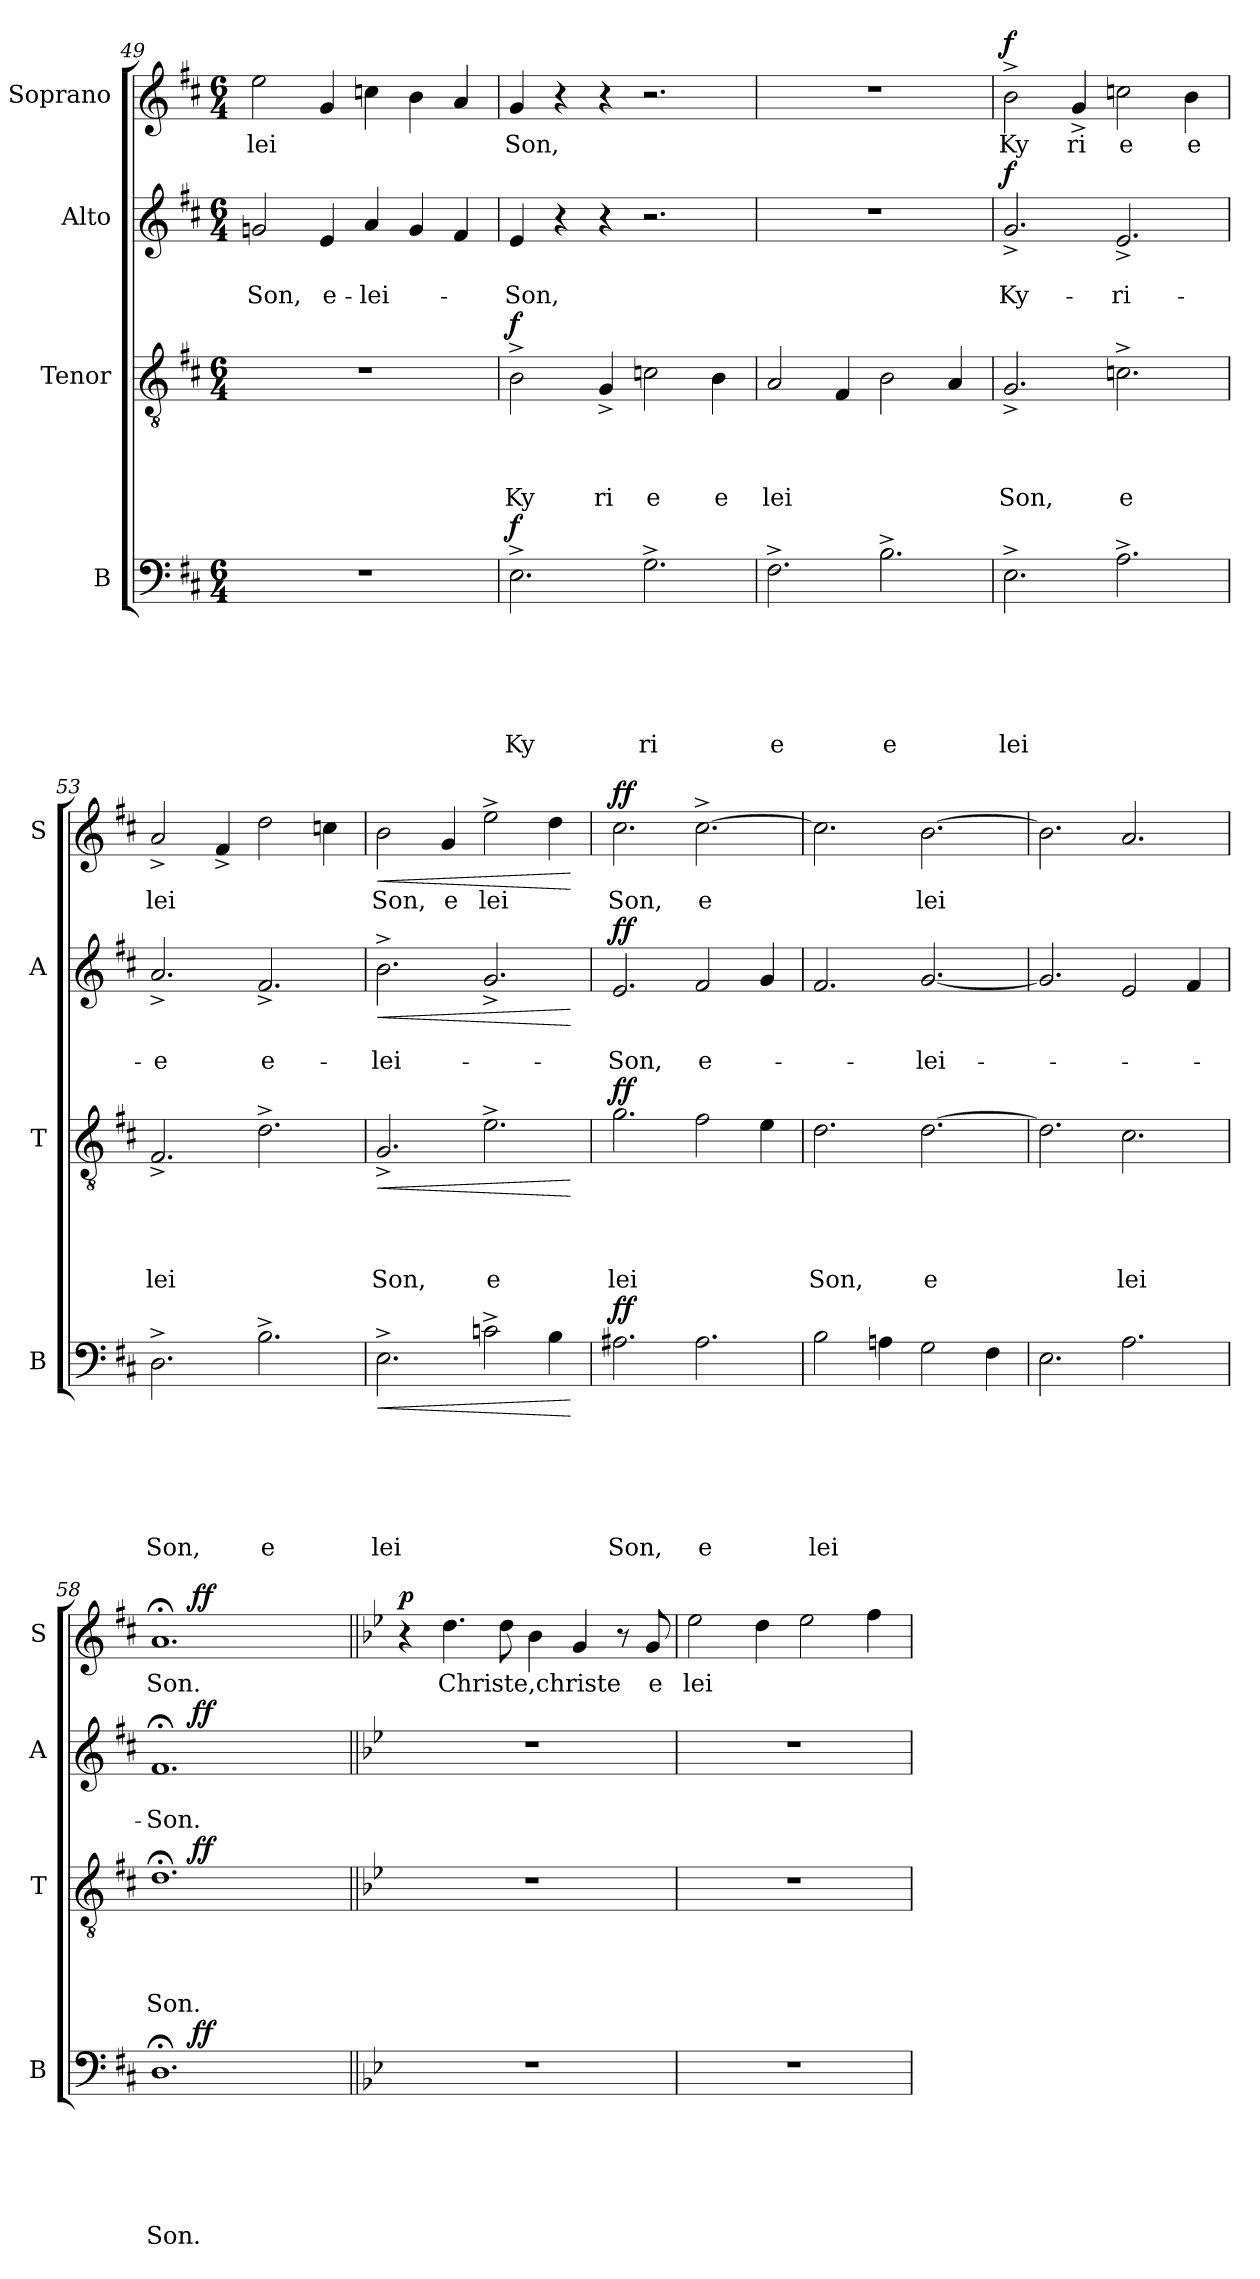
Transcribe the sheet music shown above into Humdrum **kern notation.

**kern	**text	**text	**text	**text	**text	**text	**dynam	**kern	**text	**text	**text	**text	**dynam	**kern	**text	**text	**dynam	**kern	**text	**dynam
*part4	*part4	*part4	*part4	*part4	*part4	*part4	*part4	*part3	*part3	*part3	*part3	*part3	*part3	*part2	*part2	*part2	*part2	*part1	*part1	*part1
*staff4	*staff4	*staff4	*staff4	*staff4	*staff4	*staff4	*staff4	*staff3	*staff3	*staff3	*staff3	*staff3	*staff3	*staff2	*staff2	*staff2	*staff2	*staff1	*staff1	*staff1
*I"B	*	*	*	*	*	*	*	*I"Tenor	*	*	*	*	*	*I"Alto	*	*	*	*I"Soprano	*	*
*I'B	*	*	*	*	*	*	*	*I'T	*	*	*	*	*	*I'A	*	*	*	*I'S	*	*
*clefF4	*	*	*	*	*	*	*	*clefGv2	*	*	*	*	*	*clefG2	*	*	*	*clefG2	*	*
*k[f#c#]	*	*	*	*	*	*	*	*k[f#c#]	*	*	*	*	*	*k[f#c#]	*	*	*	*k[f#c#]	*	*
*D:	*	*	*	*	*	*	*	*D:	*	*	*	*	*	*D:	*	*	*	*D:	*	*
*M6/4	*	*	*	*	*	*	*	*M6/4	*	*	*	*	*	*M6/4	*	*	*	*M6/4	*	*
=49	=49	=49	=49	=49	=49	=49	=49	=49	=49	=49	=49	=49	=49	=49	=49	=49	=49	=49	=49	=49
!LO:N:vis=1	!	!	!	!	!	!	!	!LO:N:vis=1	!	!	!	!	!	!	!	!LO:LY:b	!	!	!LO:LY:b	!
1.r	.	.	.	.	.	.	.	1.r	.	.	.	.	.	2gn/	.	-Son,	.	2ee\	lei	.
!	!	!	!	!	!	!	!	!	!	!	!	!	!	!	!	!LO:LY:b	!	!	!	!
.	.	.	.	.	.	.	.	.	.	.	.	.	.	4e/	.	e-	.	4g/	.	.
!	!	!	!	!	!	!	!	!	!	!	!	!	!	!	!	!LO:LY:b	!	!	!	!
.	.	.	.	.	.	.	.	.	.	.	.	.	.	4a/	.	-lei-	.	4ccn\	.	.
.	.	.	.	.	.	.	.	.	.	.	.	.	.	4g/	.	.	.	4b\	.	.
.	.	.	.	.	.	.	.	.	.	.	.	.	.	4f#/	.	.	.	4a/	.	.
=50	=50	=50	=50	=50	=50	=50	=50	=50	=50	=50	=50	=50	=50	=50	=50	=50	=50	=50	=50	=50
!	!	!	!	!	!	!LO:LY:b	!LO:DY:a	!	!	!	!	!LO:LY:b	!LO:DY:a	!	!	!LO:LY:b	!	!	!LO:LY:b	!
2.E^>\	.	.	.	.	.	Ky	f	2B^>\	.	.	.	Ky	f	4e/	.	-Son,	.	4g/	Son,	.
.	.	.	.	.	.	.	.	.	.	.	.	.	.	4r	.	.	.	4r	.	.
!	!	!	!	!	!	!	!	!	!	!	!	!LO:LY:b	!	!	!	!	!	!	!	!
.	.	.	.	.	.	.	.	4G^</	.	.	.	ri	.	4r	.	.	.	4r	.	.
!	!	!	!	!	!	!LO:LY:b	!	!	!	!	!	!LO:LY:b	!	!	!	!	!	!	!	!
2.G^>\	.	.	.	.	.	ri	.	2cn\	.	.	.	e	.	2.r	.	.	.	2.r	.	.
!	!	!	!	!	!	!	!	!	!	!	!	!LO:LY:b	!	!	!	!	!	!	!	!
.	.	.	.	.	.	.	.	4B\	.	.	.	e	.	.	.	.	.	.	.	.
!!LO:LB:g=z
=51	=51	=51	=51	=51	=51	=51	=51	=51	=51	=51	=51	=51	=51	=51	=51	=51	=51	=51	=51	=51
!	!	!	!	!	!	!LO:LY:b	!	!	!	!	!	!LO:LY:b	!	!LO:N:vis=1	!	!	!	!LO:N:vis=1	!	!
2.F#^>\	.	.	.	.	.	e	.	2A/	.	.	.	lei	.	1.r	.	.	.	1.r	.	.
.	.	.	.	.	.	.	.	4F#/	.	.	.	.	.	.	.	.	.	.	.	.
!	!	!	!	!	!	!LO:LY:b	!	!	!	!	!	!	!	!	!	!	!	!	!	!
2.B^>\	.	.	.	.	.	e	.	2B\	.	.	.	.	.	.	.	.	.	.	.	.
.	.	.	.	.	.	.	.	4A/	.	.	.	.	.	.	.	.	.	.	.	.
=52	=52	=52	=52	=52	=52	=52	=52	=52	=52	=52	=52	=52	=52	=52	=52	=52	=52	=52	=52	=52
!	!	!	!	!	!	!LO:LY:b	!	!	!	!	!	!LO:LY:b	!	!	!	!LO:LY:b	!LO:DY:a	!	!LO:LY:b	!LO:DY:a
2.E^>\	.	.	.	.	.	lei	.	2.G^</	.	.	.	Son,	.	2.g^</	.	Ky-	f	2b^>\	Ky	f
!	!	!	!	!	!	!	!	!	!	!	!	!	!	!	!	!	!	!	!LO:LY:b	!
.	.	.	.	.	.	.	.	.	.	.	.	.	.	.	.	.	.	4g^</	ri	.
!	!	!	!	!	!	!	!	!	!	!	!	!LO:LY:b	!	!	!	!LO:LY:b	!	!	!LO:LY:b	!
2.A^>\	.	.	.	.	.	.	.	2.cn^>\	.	.	.	e	.	2.e^</	.	-ri-	.	2ccn\	e	.
!	!	!	!	!	!	!	!	!	!	!	!	!	!	!	!	!	!	!	!LO:LY:b	!
.	.	.	.	.	.	.	.	.	.	.	.	.	.	.	.	.	.	4b\	e	.
=53	=53	=53	=53	=53	=53	=53	=53	=53	=53	=53	=53	=53	=53	=53	=53	=53	=53	=53	=53	=53
!	!	!	!	!	!	!LO:LY:b	!	!	!	!	!	!LO:LY:b	!	!	!	!LO:LY:b	!	!	!LO:LY:b	!
2.D^>\	.	.	.	.	.	Son,	.	2.F#^</	.	.	.	lei	.	2.a^</	.	-e	.	2a^</	lei	.
.	.	.	.	.	.	.	.	.	.	.	.	.	.	.	.	.	.	4f#^</	.	.
!	!	!	!	!	!	!LO:LY:b	!	!	!	!	!	!	!	!	!	!LO:LY:b	!	!	!	!
2.B^>\	.	.	.	.	.	e	.	2.d^>\	.	.	.	.	.	2.f#^</	.	e-	.	2dd\	.	.
.	.	.	.	.	.	.	.	.	.	.	.	.	.	.	.	.	.	4ccn\	.	.
=54	=54	=54	=54	=54	=54	=54	=54	=54	=54	=54	=54	=54	=54	=54	=54	=54	=54	=54	=54	=54
!	!	!	!	!	!	!LO:LY:b	!LO:HP:b	!	!	!	!	!LO:LY:b	!LO:HP:b	!	!	!LO:LY:b	!LO:HP:b	!	!LO:LY:b	!LO:HP:b
2.E^>\	.	.	.	.	.	lei	<	2.G^</	.	.	.	Son,	<	2.b^>\	.	-lei-	<	2b\	Son,	<
!	!	!	!	!	!	!	!	!	!	!	!	!	!	!	!	!	!	!	!LO:LY:b	!
.	.	.	.	.	.	.	.	.	.	.	.	.	.	.	.	.	.	4g/	e	.
!	!	!	!	!	!	!	!	!	!	!	!	!LO:LY:b	!	!	!	!	!	!	!LO:LY:b	!
2cn^>\	.	.	.	.	.	.	.	2.e^>\	.	.	.	e	.	2.g^</	.	.	.	2ee^>\	lei	.
4B\	.	.	.	.	.	.	.	.	.	.	.	.	.	.	.	.	.	4dd\	.	.
.	.	.	.	.	.	.	[	.	.	.	.	.	[	.	.	.	[	.	.	[
=55	=55	=55	=55	=55	=55	=55	=55	=55	=55	=55	=55	=55	=55	=55	=55	=55	=55	=55	=55	=55
!	!	!	!	!	!	!LO:LY:b	!LO:DY:a	!	!	!	!	!LO:LY:b	!LO:DY:a	!	!	!LO:LY:b	!LO:DY:a	!	!LO:LY:b	!LO:DY:a
2.A#X\	.	.	.	.	.	Son,	ff	2.g\	.	.	.	lei	ff	2.e/	.	-Son,	ff	2.cc#\	Son,	ff
!	!	!	!	!	!	!LO:LY:b	!	!	!	!	!	!	!	!	!	!LO:LY:b	!	!	!LO:LY:b	!
2.A#\	.	.	.	.	.	e	.	2f#\	.	.	.	.	.	2f#/	.	e-	.	[>2.cc#^>\	e	.
.	.	.	.	.	.	.	.	4e\	.	.	.	.	.	4g/	.	.	.	.	.	.
=56	=56	=56	=56	=56	=56	=56	=56	=56	=56	=56	=56	=56	=56	=56	=56	=56	=56	=56	=56	=56
!	!	!	!	!	!	!LO:LY:b	!	!	!	!	!	!LO:LY:b	!	!	!	!	!	!	!	!
2B\	.	.	.	.	.	lei	.	2.d\	.	.	.	Son,	.	2.f#/	.	.	.	2.cc#\]	.	.
4An\	.	.	.	.	.	.	.	.	.	.	.	.	.	.	.	.	.	.	.	.
!	!	!	!	!	!	!	!	!	!	!	!	!LO:LY:b	!	!	!	!LO:LY:b	!	!	!LO:LY:b	!
2G\	.	.	.	.	.	.	.	[>2.d\	.	.	.	e	.	[<2.g/	.	-lei-	.	[>2.b\	lei	.
4F#\	.	.	.	.	.	.	.	.	.	.	.	.	.	.	.	.	.	.	.	.
=57	=57	=57	=57	=57	=57	=57	=57	=57	=57	=57	=57	=57	=57	=57	=57	=57	=57	=57	=57	=57
2.E\	.	.	.	.	.	.	.	2.d\]	.	.	.	.	.	2.g/]	.	.	.	2.b\]	.	.
!	!	!	!	!	!	!	!	!	!	!	!	!LO:LY:b	!	!	!	!	!	!	!	!
2.A\	.	.	.	.	.	.	.	2.c#\	.	.	.	lei	.	2e/	.	.	.	2.a/	.	.
.	.	.	.	.	.	.	.	.	.	.	.	.	.	4f#/	.	.	.	.	.	.
=58	=58	=58	=58	=58	=58	=58	=58	=58	=58	=58	=58	=58	=58	=58	=58	=58	=58	=58	=58	=58
!	!	!	!	!	!	!LO:LY:b	!	!	!	!	!	!LO:LY:b	!	!	!	!LO:LY:b	!	!	!LO:LY:b	!
*^	*	*	*	*	*	*	*	*^	*	*	*	*	*	*^	*	*	*	*^	*	*
1.D;<	8..ryy	.	.	.	.	.	Son.	.	1.d;<	8..ryy	.	.	.	Son.	.	1.f#;	8..ryy	.	-Son.	.	1.a;	8..ryy	Son.	.
!	!	!	!	!	!	!	!	!LO:DY:a	!	!	!	!	!	!	!LO:DY:a	!	!	!	!	!LO:DY:a	!	!	!	!LO:DY:a
.	1ryy	.	.	.	.	.	.	ff	.	1ryy	.	.	.	.	ff	.	1ryy	.	.	ff	.	1ryy	.	ff
.	4ryy	.	.	.	.	.	.	.	.	4ryy	.	.	.	.	.	.	4ryy	.	.	.	.	4ryy	.	.
.	32ryy	.	.	.	.	.	.	.	.	32ryy	.	.	.	.	.	.	32ryy	.	.	.	.	32ryy	.	.
*v	*v	*	*	*	*	*	*	*	*	*	*	*	*	*	*	*v	*v	*	*	*	*v	*v	*	*
*	*	*	*	*	*	*	*	*v	*v	*	*	*	*	*	*	*	*	*	*	*	*
!!LO:PB:g=z
=59||	=59||	=59||	=59||	=59||	=59||	=59||	=59||	=59||	=59||	=59||	=59||	=59||	=59||	=59||	=59||	=59||	=59||	=59||	=59||	=59||
*k[b-e-]	*	*	*	*	*	*	*	*k[b-e-]	*	*	*	*	*	*k[b-e-]	*	*	*	*k[b-e-]	*	*
*B-:	*	*	*	*	*	*	*	*B-:	*	*	*	*	*	*B-:	*	*	*	*B-:	*	*
*^	*	*	*	*	*	*	*	*^	*	*	*	*	*	*^	*	*	*	*^	*	*
!LO:N:vis=1	!	!	!	!	!	!	!	!	!	!	!	!	!	!	!	!LO:N:vis=1	!	!	!	!	!	!	!	!LO:DY:a
*v	*v	*	*	*	*	*	*	*	*	*	*	*	*	*	*	*v	*v	*	*	*	*v	*v	*	*
*	*	*	*	*	*	*	*	*v	*v	*	*	*	*	*	*	*	*	*	*	*	*
1.r	.	.	.	.	.	.	.	1.r	.	.	.	.	.	1.r	.	.	.	4r	.	p
!	!	!	!	!	!	!	!	!	!	!	!	!	!	!	!	!	!	!	!LO:LY:b	!
.	.	.	.	.	.	.	.	.	.	.	.	.	.	.	.	.	.	4.dd\	Christe,christe	.
.	.	.	.	.	.	.	.	.	.	.	.	.	.	.	.	.	.	8dd\	.	.
.	.	.	.	.	.	.	.	.	.	.	.	.	.	.	.	.	.	4b-\	.	.
.	.	.	.	.	.	.	.	.	.	.	.	.	.	.	.	.	.	4g/	.	.
.	.	.	.	.	.	.	.	.	.	.	.	.	.	.	.	.	.	8r	.	.
!	!	!	!	!	!	!	!	!	!	!	!	!	!	!	!	!	!	!	!LO:LY:b	!
.	.	.	.	.	.	.	.	.	.	.	.	.	.	.	.	.	.	8g/	e	.
=60	=60	=60	=60	=60	=60	=60	=60	=60	=60	=60	=60	=60	=60	=60	=60	=60	=60	=60	=60	=60
!LO:N:vis=1	!	!	!	!	!	!	!	!	!	!	!	!	!	!LO:N:vis=1	!	!	!	!	!LO:LY:b	!
1.r	.	.	.	.	.	.	.	1.r	.	.	.	.	.	1.r	.	.	.	2ee-\	lei	.
.	.	.	.	.	.	.	.	.	.	.	.	.	.	.	.	.	.	4dd\	.	.
.	.	.	.	.	.	.	.	.	.	.	.	.	.	.	.	.	.	2ee-\	.	.
.	.	.	.	.	.	.	.	.	.	.	.	.	.	.	.	.	.	4ff\	.	.
=	=	=	=	=	=	=	=	=	=	=	=	=	=	=	=	=	=	=	=	=
*-	*-	*-	*-	*-	*-	*-	*-	*-	*-	*-	*-	*-	*-	*-	*-	*-	*-	*-	*-	*-
